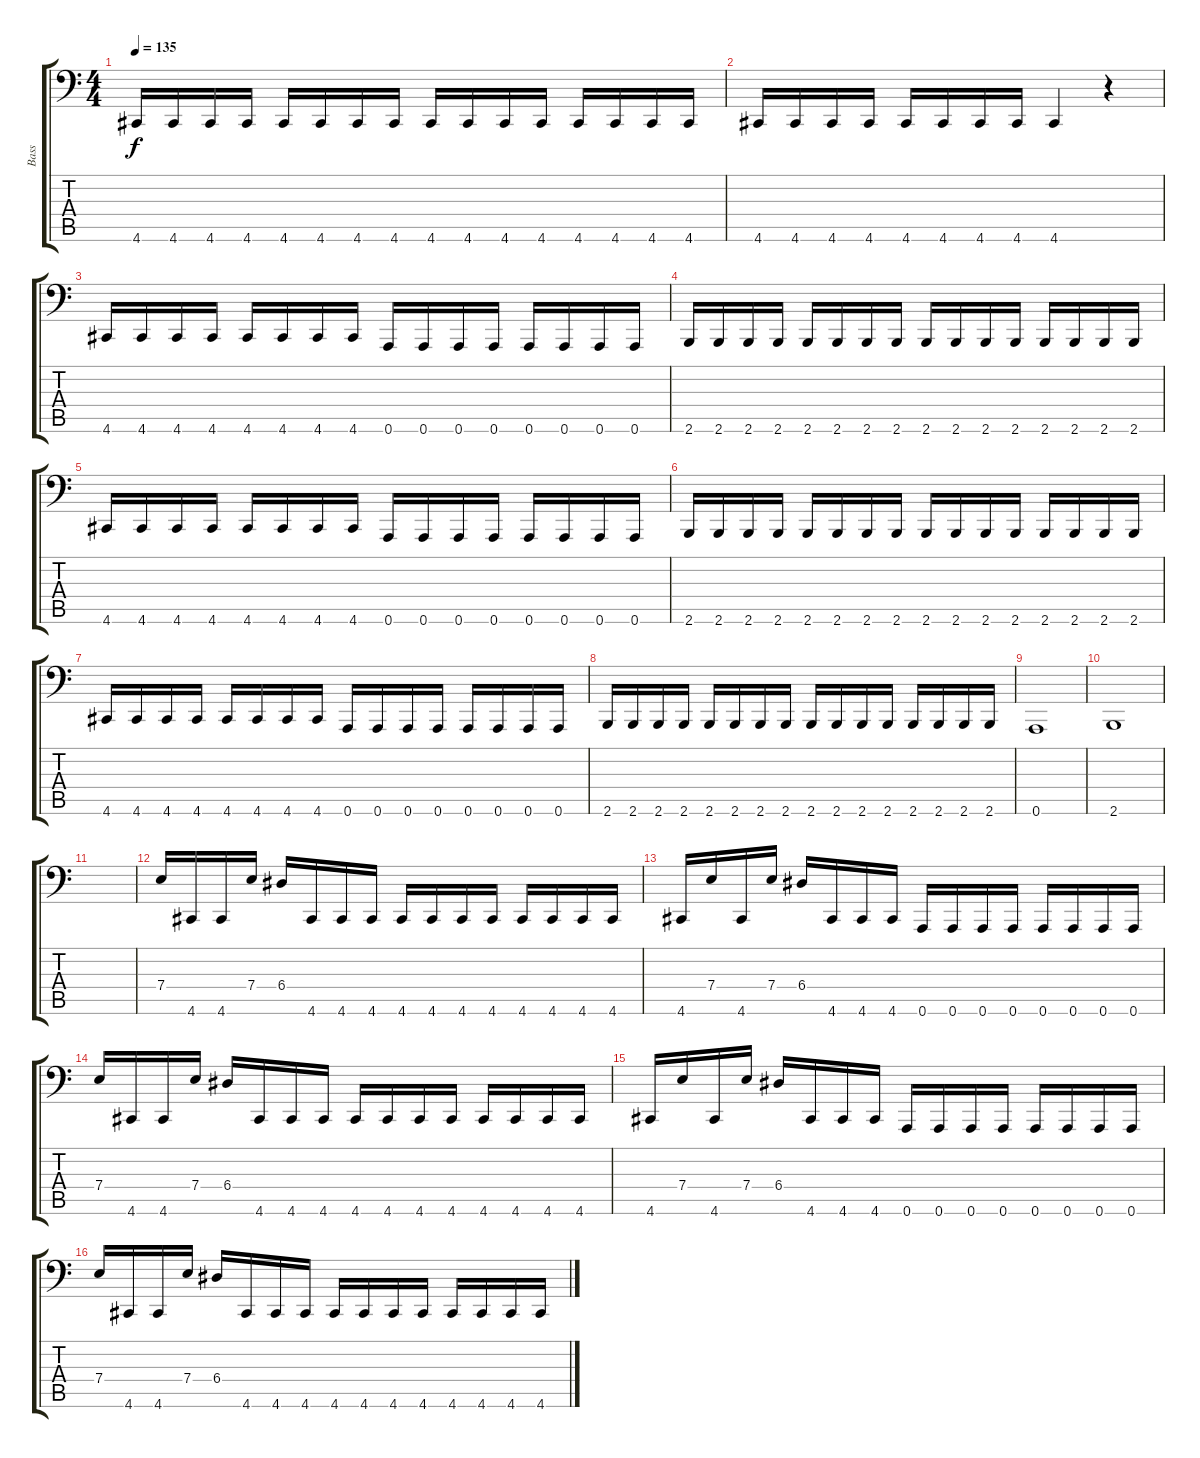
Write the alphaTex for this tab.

\track ("Bass" "Bass") {instrument electricbasspick}
\staff {score tabs}
\tuning (B2 Gb2 D2 A1 E1 A0) {hide}
\ts (4 4)
\tempo 135
\clef f4
\ks c
4.6.16{dy f} 4.6.16 4.6.16 4.6.16 4.6.16 4.6.16 4.6.16 4.6.16 4.6.16 4.6.16 4.6.16 4.6.16 4.6.16 4.6.16 4.6.16 4.6.16 |
4.6.16 4.6.16 4.6.16 4.6.16 4.6.16 4.6.16 4.6.16 4.6.16 4.6.4 r.4 |
4.6.16 4.6.16 4.6.16 4.6.16 4.6.16 4.6.16 4.6.16 4.6.16 0.6.16 0.6.16 0.6.16 0.6.16 0.6.16 0.6.16 0.6.16 0.6.16 |
2.6.16 2.6.16 2.6.16 2.6.16 2.6.16 2.6.16 2.6.16 2.6.16 2.6.16 2.6.16 2.6.16 2.6.16 2.6.16 2.6.16 2.6.16 2.6.16 |
4.6.16 4.6.16 4.6.16 4.6.16 4.6.16 4.6.16 4.6.16 4.6.16 0.6.16 0.6.16 0.6.16 0.6.16 0.6.16 0.6.16 0.6.16 0.6.16 |
2.6.16 2.6.16 2.6.16 2.6.16 2.6.16 2.6.16 2.6.16 2.6.16 2.6.16 2.6.16 2.6.16 2.6.16 2.6.16 2.6.16 2.6.16 2.6.16 |
4.6.16 4.6.16 4.6.16 4.6.16 4.6.16 4.6.16 4.6.16 4.6.16 0.6.16 0.6.16 0.6.16 0.6.16 0.6.16 0.6.16 0.6.16 0.6.16 |
2.6.16 2.6.16 2.6.16 2.6.16 2.6.16 2.6.16 2.6.16 2.6.16 2.6.16 2.6.16 2.6.16 2.6.16 2.6.16 2.6.16 2.6.16 2.6.16 |
0.6.1 |
2.6.1 |
|
7.4.16 4.6.16 4.6.16 7.4.16 6.4.16 4.6.16 4.6.16 4.6.16 4.6.16 4.6.16 4.6.16 4.6.16 4.6.16 4.6.16 4.6.16 4.6.16 |
4.6.16 7.4.16 4.6.16 7.4.16 6.4.16 4.6.16 4.6.16 4.6.16 0.6.16 0.6.16 0.6.16 0.6.16 0.6.16 0.6.16 0.6.16 0.6.16 |
7.4.16 4.6.16 4.6.16 7.4.16 6.4.16 4.6.16 4.6.16 4.6.16 4.6.16 4.6.16 4.6.16 4.6.16 4.6.16 4.6.16 4.6.16 4.6.16 |
4.6.16 7.4.16 4.6.16 7.4.16 6.4.16 4.6.16 4.6.16 4.6.16 0.6.16 0.6.16 0.6.16 0.6.16 0.6.16 0.6.16 0.6.16 0.6.16 |
7.4.16 4.6.16 4.6.16 7.4.16 6.4.16 4.6.16 4.6.16 4.6.16 4.6.16 4.6.16 4.6.16 4.6.16 4.6.16 4.6.16 4.6.16 4.6.16
